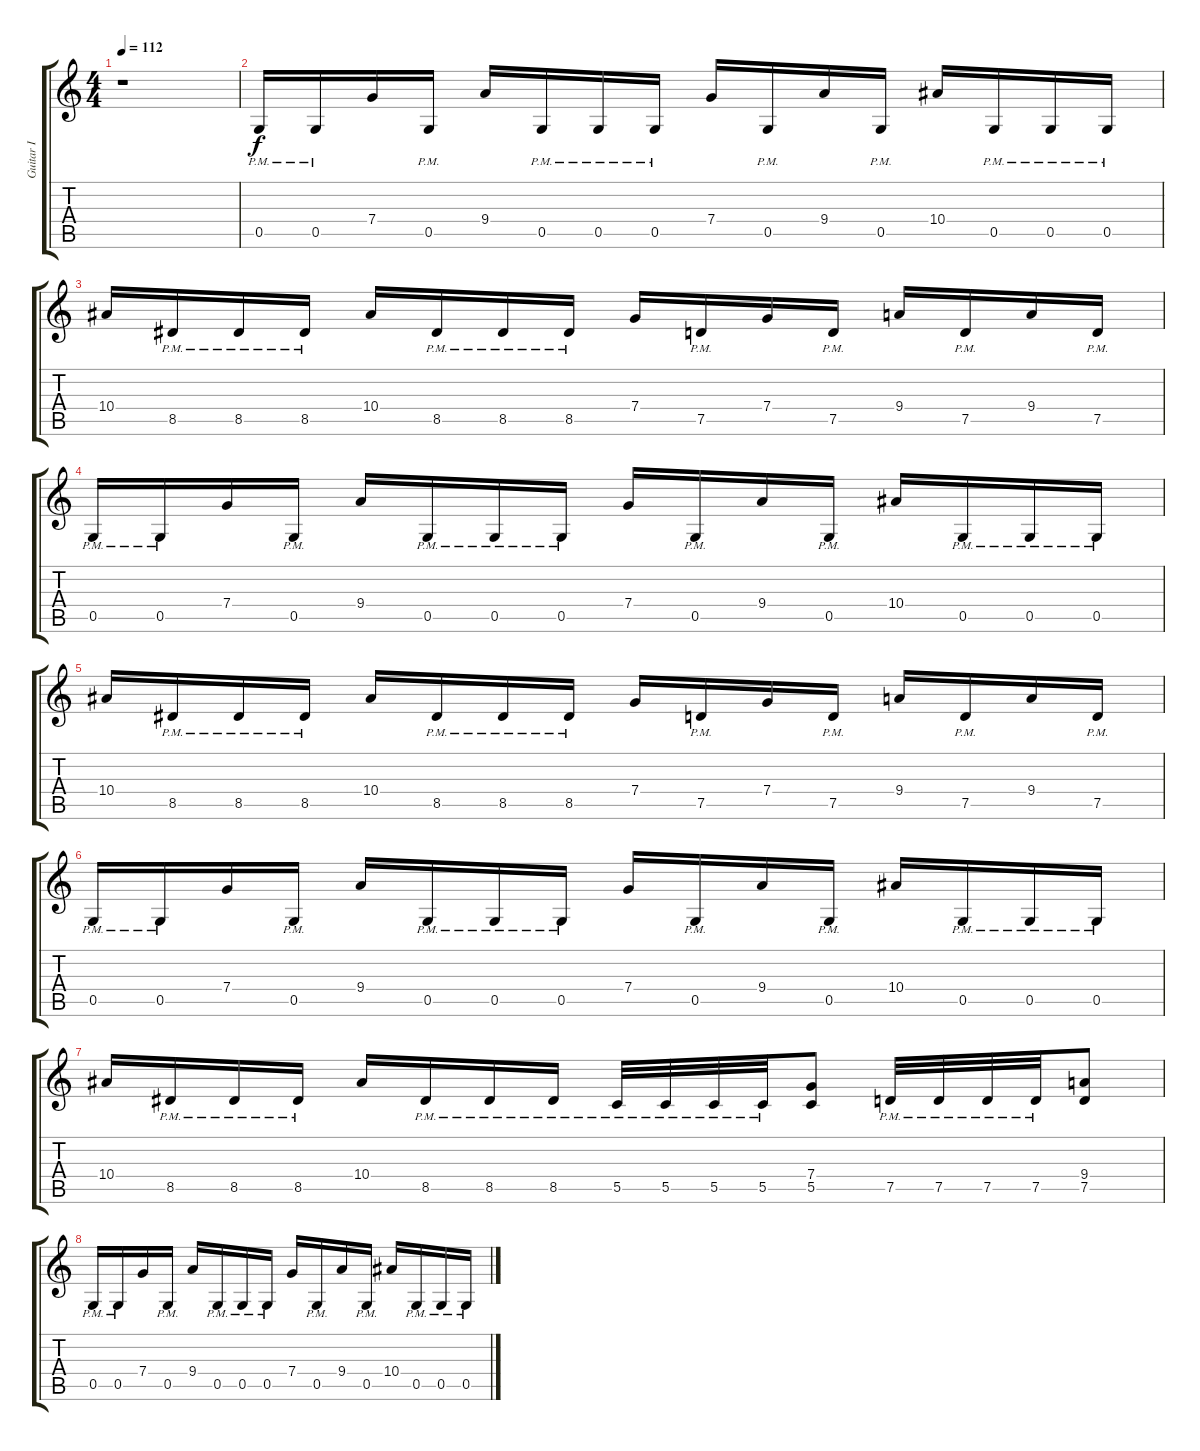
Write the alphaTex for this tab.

\track ("Guitar I" "Guitar I") {instrument distortionguitar}
\staff {score tabs}
\tuning (D4 A3 F3 C3 G2 D2) {hide}
\ts (4 4)
\tempo 112
\clef g2
\ks c
r.1{dy f instrument distortionguitar} |
0.5{pm}.16 0.5{pm}.16 7.4.16 0.5{pm}.16 9.4.16 0.5{pm}.16 0.5{pm}.16 0.5{pm}.16 7.4.16 0.5{pm}.16 9.4.16 0.5{pm}.16 10.4.16 0.5{pm}.16 0.5{pm}.16 0.5{pm}.16 |
10.4.16 8.5{pm}.16 8.5{pm}.16 8.5{pm}.16 10.4.16 8.5{pm}.16 8.5{pm}.16 8.5{pm}.16 7.4.16 7.5{pm}.16 7.4.16 7.5{pm}.16 9.4.16 7.5{pm}.16 9.4.16 7.5{pm}.16 |
0.5{pm}.16 0.5{pm}.16 7.4.16 0.5{pm}.16 9.4.16 0.5{pm}.16 0.5{pm}.16 0.5{pm}.16 7.4.16 0.5{pm}.16 9.4.16 0.5{pm}.16 10.4.16 0.5{pm}.16 0.5{pm}.16 0.5{pm}.16 |
10.4.16 8.5{pm}.16 8.5{pm}.16 8.5{pm}.16 10.4.16 8.5{pm}.16 8.5{pm}.16 8.5{pm}.16 7.4.16 7.5{pm}.16 7.4.16 7.5{pm}.16 9.4.16 7.5{pm}.16 9.4.16 7.5{pm}.16 |
0.5{pm}.16 0.5{pm}.16 7.4.16 0.5{pm}.16 9.4.16 0.5{pm}.16 0.5{pm}.16 0.5{pm}.16 7.4.16 0.5{pm}.16 9.4.16 0.5{pm}.16 10.4.16 0.5{pm}.16 0.5{pm}.16 0.5{pm}.16 |
10.4.16 8.5{pm}.16 8.5{pm}.16 8.5{pm}.16 10.4.16 8.5{pm}.16 8.5{pm}.16 8.5{pm}.16 5.5{pm}.32 5.5{pm}.32 5.5{pm}.32 5.5{pm}.32 (7.4 5.5).8 7.5{pm}.32 7.5{pm}.32 7.5{pm}.32 7.5{pm}.32 (9.4 7.5).8 |
0.5{pm}.16 0.5{pm}.16 7.4.16 0.5{pm}.16 9.4.16 0.5{pm}.16 0.5{pm}.16 0.5{pm}.16 7.4.16 0.5{pm}.16 9.4.16 0.5{pm}.16 10.4.16 0.5{pm}.16 0.5{pm}.16 0.5{pm}.16
